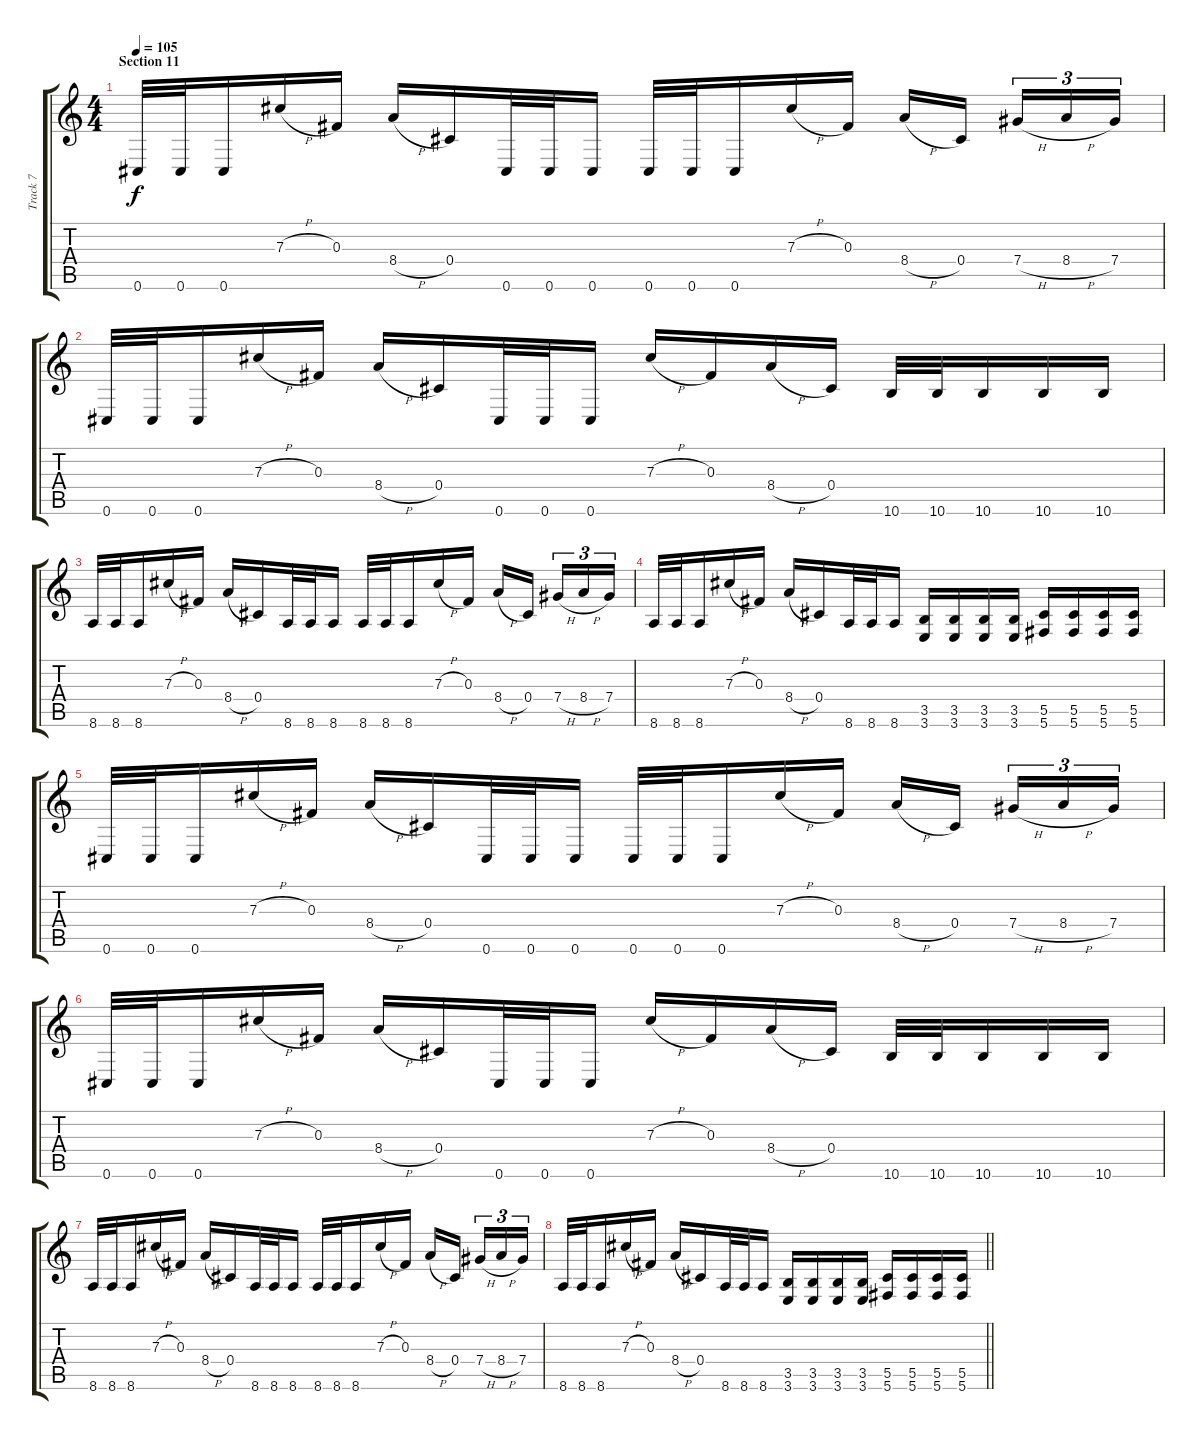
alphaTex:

\track ("Track 7" "Track 7") {instrument distortionguitar}
\staff {score tabs}
\tuning (Eb4 Bb3 Gb3 Db3 Ab2 Db2) {hide}
\ts (4 4)
\section ("" "Section 11")
\tempo 105
\clef g2
\ks c
0.6.32{dy f} 0.6.32 0.6.16 7.3{h}.16 0.3.16 8.4{h}.16 0.4.16 0.6.32 0.6.32 0.6.16 0.6.32 0.6.32 0.6.16 7.3{h}.16 0.3.16 8.4{h}.16 0.4.16{beam splitsecondary} 7.4{h}.16{tu (3 2)} 8.4{h}.16{tu (3 2)} 7.4.16{tu (3 2)} |
0.6.32 0.6.32 0.6.16 7.3{h}.16 0.3.16 8.4{h}.16 0.4.16 0.6.32 0.6.32 0.6.16 7.3{h}.16 0.3.16 8.4{h}.16 0.4.16 10.6.32 10.6.32 10.6.16 10.6.16 10.6.16 |
8.6.32 8.6.32 8.6.16 7.3{h}.16 0.3.16 8.4{h}.16 0.4.16 8.6.32 8.6.32 8.6.16 8.6.32 8.6.32 8.6.16 7.3{h}.16 0.3.16 8.4{h}.16 0.4.16{beam splitsecondary} 7.4{h}.16{tu (3 2)} 8.4{h}.16{tu (3 2)} 7.4.16{tu (3 2)} |
8.6.32 8.6.32 8.6.16 7.3{h}.16 0.3.16 8.4{h}.16 0.4.16 8.6.32 8.6.32 8.6.16 (3.5 3.6).16 (3.5 3.6).16 (3.5 3.6).16 (3.5 3.6).16 (5.5 5.6).16 (5.5 5.6).16 (5.5 5.6).16 (5.5 5.6).16 |
0.6.32 0.6.32 0.6.16 7.3{h}.16 0.3.16 8.4{h}.16 0.4.16 0.6.32 0.6.32 0.6.16 0.6.32 0.6.32 0.6.16 7.3{h}.16 0.3.16 8.4{h}.16 0.4.16{beam splitsecondary} 7.4{h}.16{tu (3 2)} 8.4{h}.16{tu (3 2)} 7.4.16{tu (3 2)} |
0.6.32 0.6.32 0.6.16 7.3{h}.16 0.3.16 8.4{h}.16 0.4.16 0.6.32 0.6.32 0.6.16 7.3{h}.16 0.3.16 8.4{h}.16 0.4.16 10.6.32 10.6.32 10.6.16 10.6.16 10.6.16 |
8.6.32 8.6.32 8.6.16 7.3{h}.16 0.3.16 8.4{h}.16 0.4.16 8.6.32 8.6.32 8.6.16 8.6.32 8.6.32 8.6.16 7.3{h}.16 0.3.16 8.4{h}.16 0.4.16{beam splitsecondary} 7.4{h}.16{tu (3 2)} 8.4{h}.16{tu (3 2)} 7.4.16{tu (3 2)} |
\barLineRight lightlight
8.6.32 8.6.32 8.6.16 7.3{h}.16 0.3.16 8.4{h}.16 0.4.16 8.6.32 8.6.32 8.6.16 (3.5 3.6).16 (3.5 3.6).16 (3.5 3.6).16 (3.5 3.6).16 (5.5 5.6).16 (5.5 5.6).16 (5.5 5.6).16 (5.5 5.6).16
